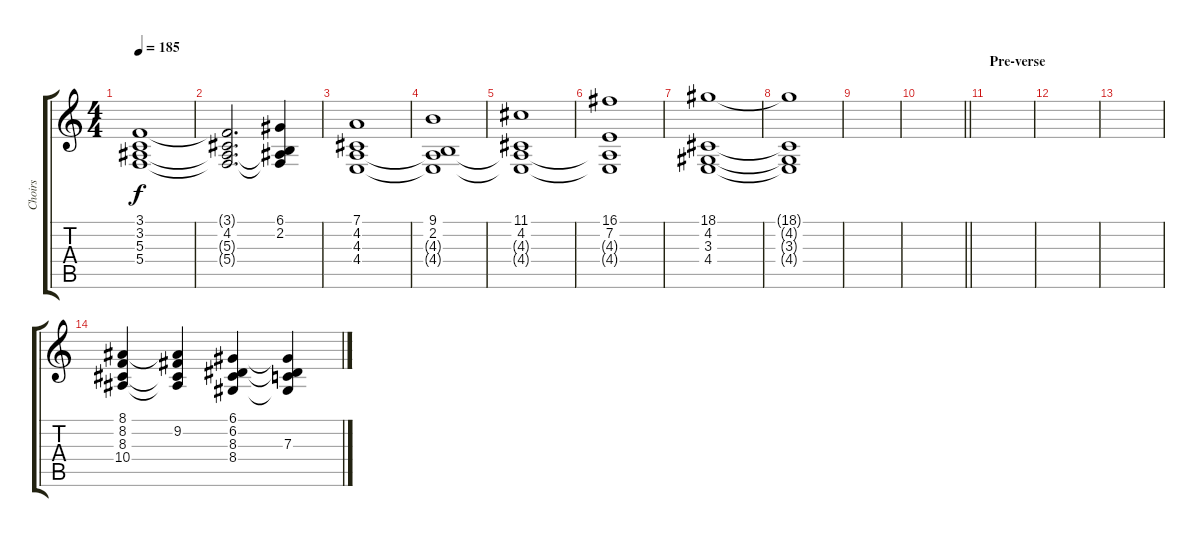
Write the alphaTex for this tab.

\track ("Choirs" "Choirs") {instrument choiraahs}
\staff {score tabs}
\tuning (D4 A3 F3 C3 G2 D2) {hide}
\ts (4 4)
\tempo 185
\clef g2
\ks c
(3.1{t} 3.2 5.3{t} 5.4{t}).1{dy f} |
(3.1{t} 4.2 5.3{t} 5.4{t}).2{d} (6.1 2.2 5.3{t} 5.4{t}).4 |
(7.1 4.2 4.3 4.4).1 |
(9.1 2.2 4.3{t} 4.4{t}).1 |
(11.1 4.2 4.3{t} 4.4{t}).1 |
(16.1 7.2 4.3{t} 4.4{t}).1 |
(18.1 4.2 3.3 4.4).1 |
(18.1{t} 4.2{t} 3.3{t} 4.4{t}).1 |
|
\barLineRight lightlight
|
\section ("" "Pre-verse")
|
|
|
(8.1 8.2 8.3 10.4).4 (8.1{t} 9.2 8.3{t} 10.4{t}).4 (6.1 6.2 8.3 8.4).4 (6.1{t} 6.2{t} 7.3 8.4{t}).4
